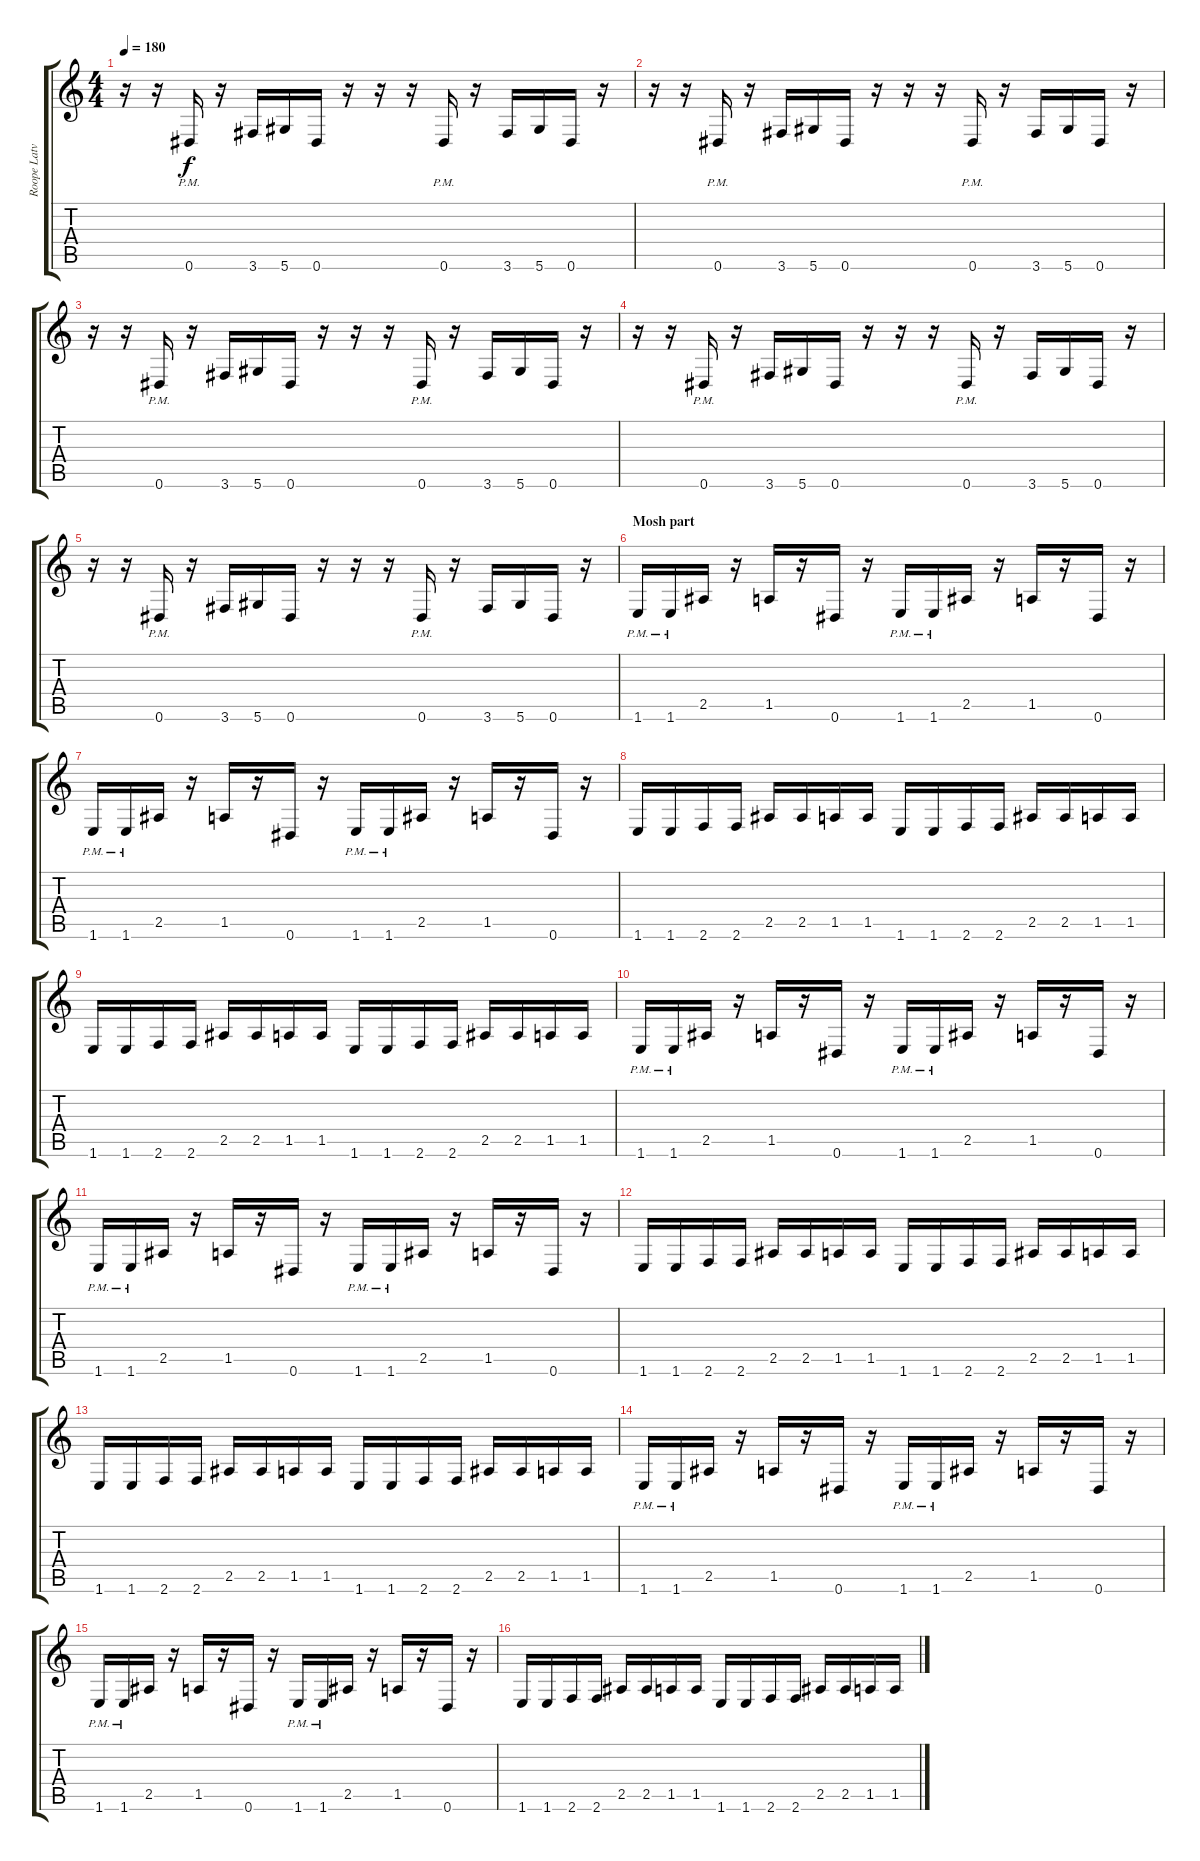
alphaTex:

\track ("Roope Latvala" "Roope Latv") {instrument distortionguitar}
\staff {score tabs}
\tuning (Eb4 Bb3 Gb3 Db3 Ab2 Eb2) {hide}
\ts (4 4)
\tempo 180
\clef g2
\ks c
r.16{dy f} r.16 0.6{pm}.16 r.16 3.6.16 5.6.16 0.6.16 r.16 r.16 r.16 0.6{pm}.16 r.16 3.6.16 5.6.16 0.6.16 r.16 |
r.16 r.16 0.6{pm}.16 r.16 3.6.16 5.6.16 0.6.16 r.16 r.16 r.16 0.6{pm}.16 r.16 3.6.16 5.6.16 0.6.16 r.16 |
r.16 r.16 0.6{pm}.16 r.16 3.6.16 5.6.16 0.6.16 r.16 r.16 r.16 0.6{pm}.16 r.16 3.6.16 5.6.16 0.6.16 r.16 |
r.16 r.16 0.6{pm}.16 r.16 3.6.16 5.6.16 0.6.16 r.16 r.16 r.16 0.6{pm}.16 r.16 3.6.16 5.6.16 0.6.16 r.16 |
r.16 r.16 0.6{pm}.16 r.16 3.6.16 5.6.16 0.6.16 r.16 r.16 r.16 0.6{pm}.16 r.16 3.6.16 5.6.16 0.6.16 r.16 |
\section ("" "Mosh part")
1.6{pm}.16 1.6{pm}.16 2.5.16 r.16 1.5.16 r.16 0.6.16 r.16 1.6{pm}.16 1.6{pm}.16 2.5.16 r.16 1.5.16 r.16 0.6.16 r.16 |
1.6{pm}.16 1.6{pm}.16 2.5.16 r.16 1.5.16 r.16 0.6.16 r.16 1.6{pm}.16 1.6{pm}.16 2.5.16 r.16 1.5.16 r.16 0.6.16 r.16 |
1.6.16 1.6.16 2.6.16 2.6.16 2.5.16 2.5.16 1.5.16 1.5.16 1.6.16 1.6.16 2.6.16 2.6.16 2.5.16 2.5.16 1.5.16 1.5.16 |
1.6.16 1.6.16 2.6.16 2.6.16 2.5.16 2.5.16 1.5.16 1.5.16 1.6.16 1.6.16 2.6.16 2.6.16 2.5.16 2.5.16 1.5.16 1.5.16 |
1.6{pm}.16 1.6{pm}.16 2.5.16 r.16 1.5.16 r.16 0.6.16 r.16 1.6{pm}.16 1.6{pm}.16 2.5.16 r.16 1.5.16 r.16 0.6.16 r.16 |
1.6{pm}.16 1.6{pm}.16 2.5.16 r.16 1.5.16 r.16 0.6.16 r.16 1.6{pm}.16 1.6{pm}.16 2.5.16 r.16 1.5.16 r.16 0.6.16 r.16 |
1.6.16 1.6.16 2.6.16 2.6.16 2.5.16 2.5.16 1.5.16 1.5.16 1.6.16 1.6.16 2.6.16 2.6.16 2.5.16 2.5.16 1.5.16 1.5.16 |
1.6.16 1.6.16 2.6.16 2.6.16 2.5.16 2.5.16 1.5.16 1.5.16 1.6.16 1.6.16 2.6.16 2.6.16 2.5.16 2.5.16 1.5.16 1.5.16 |
1.6{pm}.16 1.6{pm}.16 2.5.16 r.16 1.5.16 r.16 0.6.16 r.16 1.6{pm}.16 1.6{pm}.16 2.5.16 r.16 1.5.16 r.16 0.6.16 r.16 |
1.6{pm}.16 1.6{pm}.16 2.5.16 r.16 1.5.16 r.16 0.6.16 r.16 1.6{pm}.16 1.6{pm}.16 2.5.16 r.16 1.5.16 r.16 0.6.16 r.16 |
1.6.16 1.6.16 2.6.16 2.6.16 2.5.16 2.5.16 1.5.16 1.5.16 1.6.16 1.6.16 2.6.16 2.6.16 2.5.16 2.5.16 1.5.16 1.5.16
